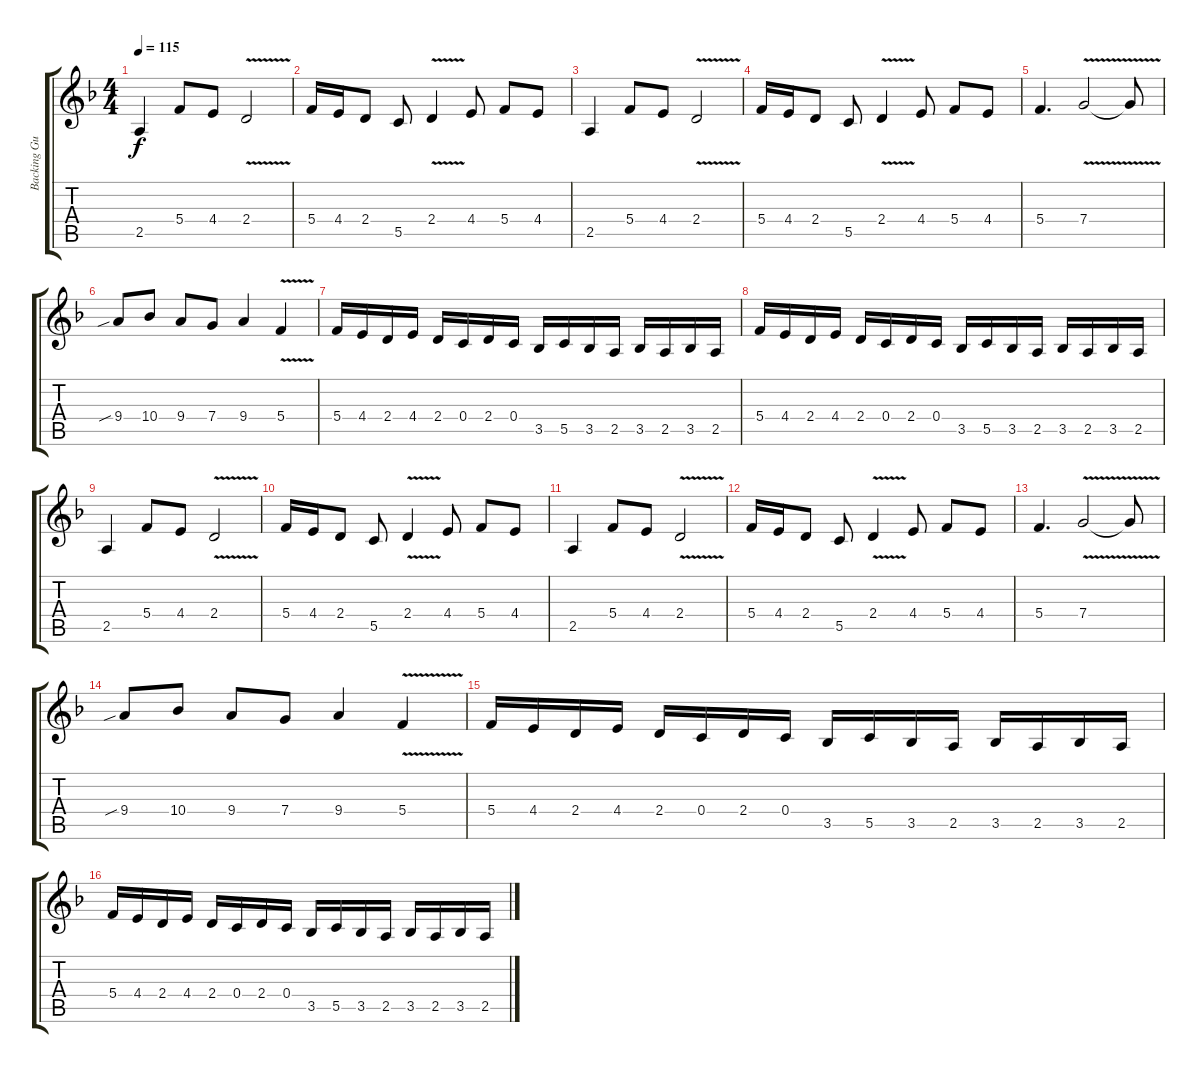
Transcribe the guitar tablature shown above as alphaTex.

\track ("Backing Guitar" "Backing Gu") {instrument distortionguitar}
\staff {score tabs}
\tuning (D4 A3 F3 C3 G2 D2) {hide}
\ts (4 4)
\tempo 115
\clef g2
\ks dminor
2.5.4{dy f} 5.4.8 4.4.8 2.4{v}.2 |
5.4.16 4.4.16 2.4.8 5.5.8 2.4{v}.4 4.4.8 5.4.8 4.4.8 |
2.5.4 5.4.8 4.4.8 2.4{v}.2 |
5.4.16 4.4.16 2.4.8 5.5.8 2.4{v}.4 4.4.8 5.4.8 4.4.8 |
5.4.4{d} 7.4{v}.2 7.4{t}.8 |
9.4{sib}.8 10.4.8 9.4.8 7.4.8 9.4.4 5.4{v}.4 |
5.4.16 4.4.16 2.4.16 4.4.16 2.4.16 0.4.16 2.4.16 0.4.16 3.5.16 5.5.16 3.5.16 2.5.16 3.5.16 2.5.16 3.5.16 2.5.16 |
5.4.16 4.4.16 2.4.16 4.4.16 2.4.16 0.4.16 2.4.16 0.4.16 3.5.16 5.5.16 3.5.16 2.5.16 3.5.16 2.5.16 3.5.16 2.5.16 |
2.5.4 5.4.8 4.4.8 2.4{v}.2 |
5.4.16 4.4.16 2.4.8 5.5.8 2.4{v}.4 4.4.8 5.4.8 4.4.8 |
2.5.4 5.4.8 4.4.8 2.4{v}.2 |
5.4.16 4.4.16 2.4.8 5.5.8 2.4{v}.4 4.4.8 5.4.8 4.4.8 |
5.4.4{d} 7.4{v}.2 7.4{t}.8 |
9.4{sib}.8 10.4.8 9.4.8 7.4.8 9.4.4 5.4{v}.4 |
5.4.16 4.4.16 2.4.16 4.4.16 2.4.16 0.4.16 2.4.16 0.4.16 3.5.16 5.5.16 3.5.16 2.5.16 3.5.16 2.5.16 3.5.16 2.5.16 |
5.4.16 4.4.16 2.4.16 4.4.16 2.4.16 0.4.16 2.4.16 0.4.16 3.5.16 5.5.16 3.5.16 2.5.16 3.5.16 2.5.16 3.5.16 2.5.16
